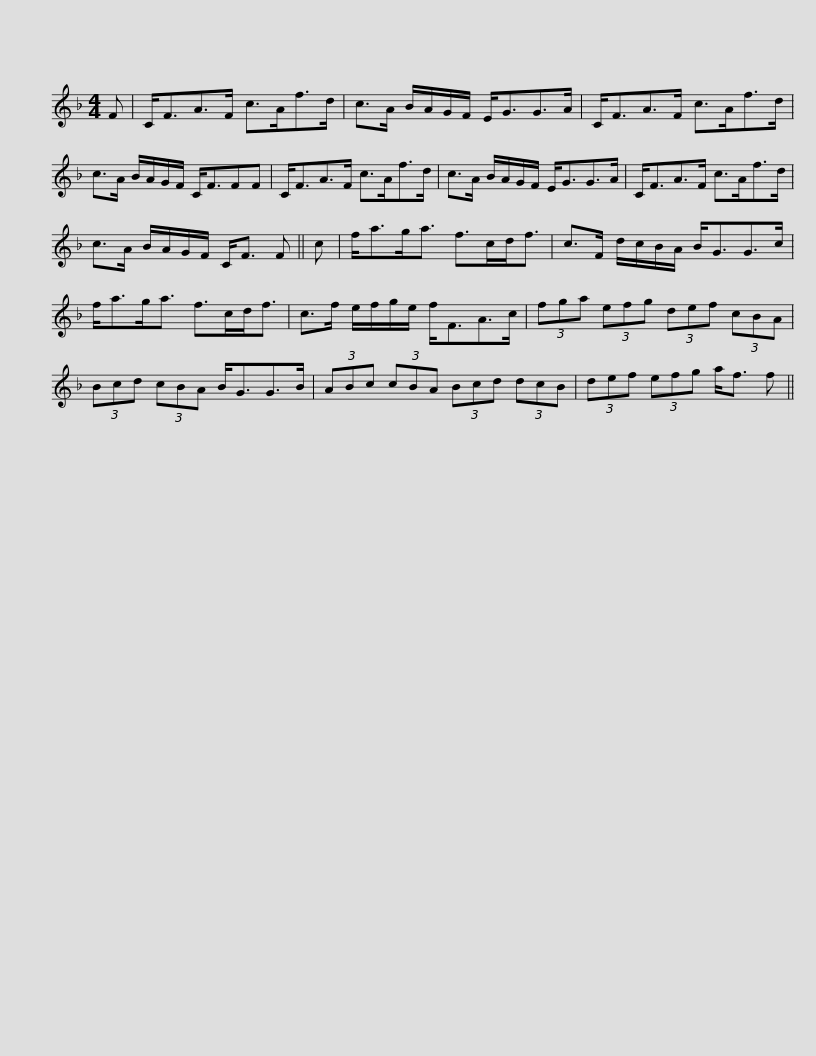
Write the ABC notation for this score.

X:1
L:1/8
M:4/4
I:linebreak $
K:F
V:1 treble
V:1
 F | C<FA>F c>Af>d | c>A B/A/G/F/ E<GG>A | C<FA>F c>Af>d | c>A B/A/G/F/ C<FFF |$ %5
 C<FA>F c>Af>d | c>A B/A/G/F/ E<GG>A | C<FA>F c>Af>d | c>A B/A/G/F/ C<F F || c |$ %10
 f<ag<a f>cd<f | c>F d/c/B/A/ B<GG>c | f<ag<a f>cd<f | c>f e/f/g/e/ f<FA>c |$ (3fga (3efg (3def (3cBA | %15
 (3Bcd (3cBA B<GG>B | (3ABc (3cBA (3Bcd (3dcB | (3def (3efg a<f f || %18
